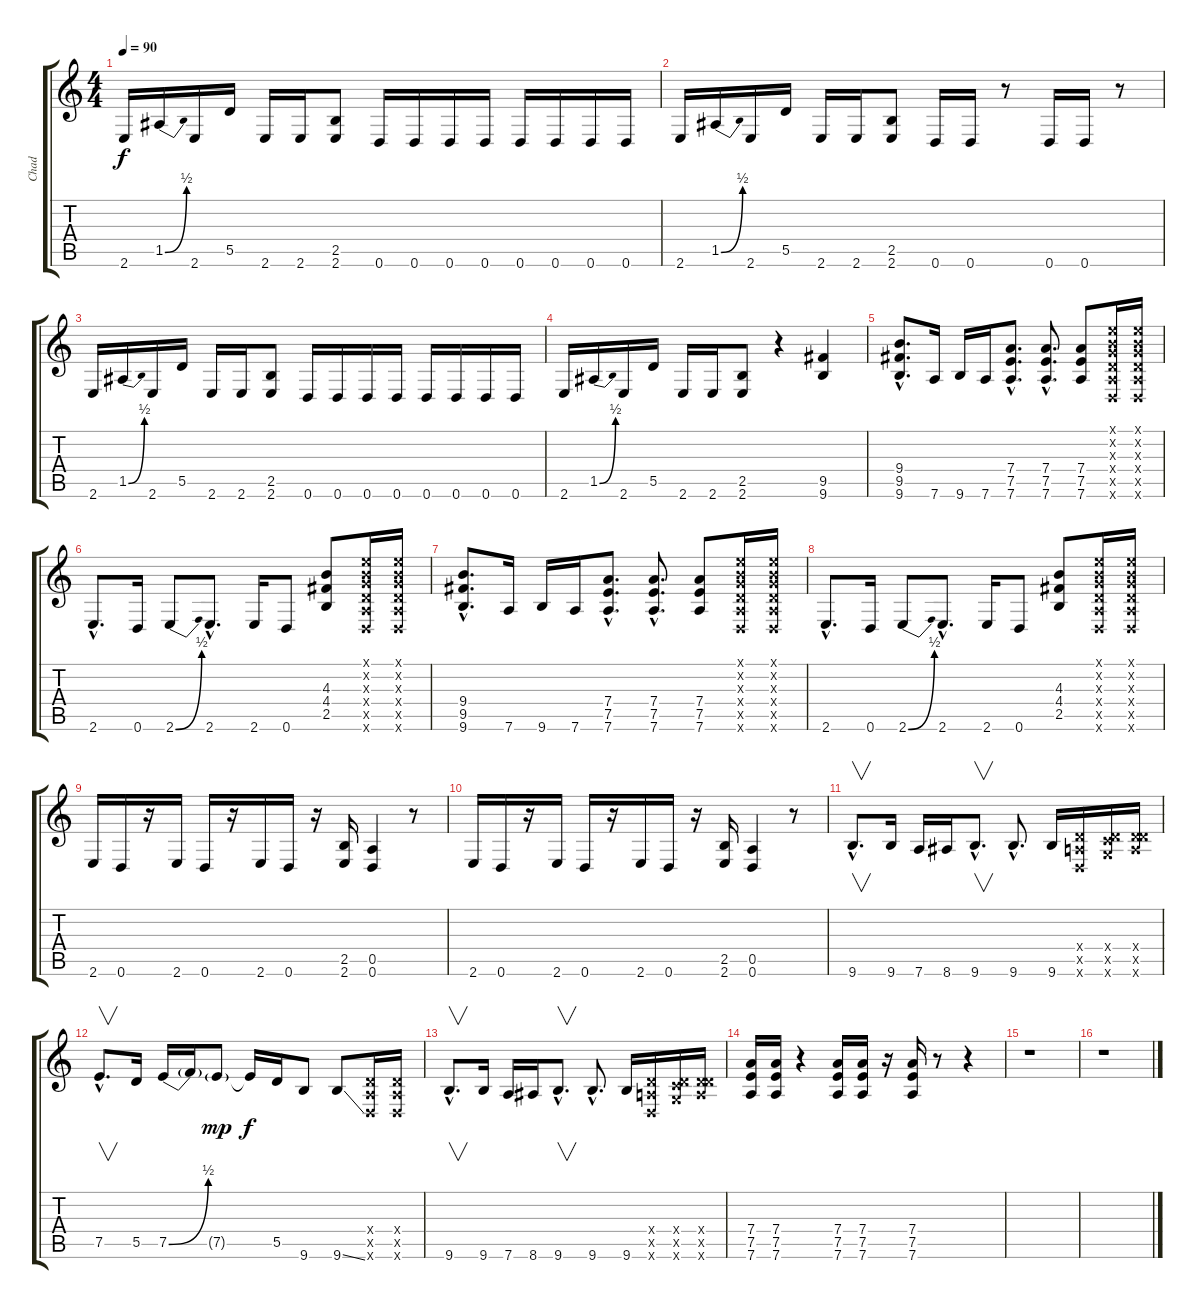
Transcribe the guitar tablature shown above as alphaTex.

\track ("Chad" "Chad") {instrument overdrivenguitar}
\staff {score tabs}
\tuning (E4 B3 G3 D3 A2 D2) {hide}
\ts (4 4)
\tempo 90
\clef g2
\ks c
2.6.16{dy f} 1.5{be (bend 0 0 60 2)}.16 2.6.16 5.5.16 2.6.16 2.6.16 (2.5 2.6).8 0.6.16 0.6.16 0.6.16 0.6.16 0.6.16 0.6.16 0.6.16 0.6.16 |
2.6.16 1.5{be (bend 0 0 60 2)}.16 2.6.16 5.5.16 2.6.16 2.6.16 (2.5 2.6).8 0.6.16 0.6.16 r.8 0.6.16 0.6.16 r.8 |
2.6.16 1.5{be (bend 0 0 60 2)}.16 2.6.16 5.5.16 2.6.16 2.6.16 (2.5 2.6).8 0.6.16 0.6.16 0.6.16 0.6.16 0.6.16 0.6.16 0.6.16 0.6.16 |
2.6.16 1.5{be (bend 0 0 60 2)}.16 2.6.16 5.5.16 2.6.16 2.6.16 (2.5 2.6).8 r.4 (9.5 9.6).4 |
(9.4{hac} 9.5{hac} 9.6{hac}).8{d} 7.6.16 9.6.16 7.6.16 (7.4{hac} 7.5{hac} 7.6{hac}).8{d} (7.4{hac} 7.5{hac} 7.6{hac}).8{d} (7.4 7.5 7.6).8 (0.1{x} 0.2{x} 0.3{x} 0.4{x} 0.5{x} 0.6{x}).16 (0.1{x} 0.2{x} 0.3{x} 0.4{x} 0.5{x} 0.6{x}).16 |
2.6{hac}.8{d} 0.6.16 2.6{be (bend 0 0 60 2)}.8 2.6{hac}.8{d} 2.6.16 0.6.8 (4.3 4.4 2.5).8 (0.1{x} 0.2{x} 0.3{x} 0.4{x} 0.5{x} 0.6{x}).16 (0.1{x} 0.2{x} 0.3{x} 0.4{x} 0.5{x} 0.6{x}).16 |
(9.4{hac} 9.5{hac} 9.6{hac}).8{d} 7.6.16 9.6.16 7.6.16 (7.4{hac} 7.5{hac} 7.6{hac}).8{d} (7.4{hac} 7.5{hac} 7.6{hac}).8{d} (7.4 7.5 7.6).8 (0.1{x} 0.2{x} 0.3{x} 0.4{x} 0.5{x} 0.6{x}).16 (0.1{x} 0.2{x} 0.3{x} 0.4{x} 0.5{x} 0.6{x}).16 |
2.6{hac}.8{d} 0.6.16 2.6{be (bend 0 0 60 2)}.8 2.6{hac}.8{d} 2.6.16 0.6.8 (4.3 4.4 2.5).8 (0.1{x} 0.2{x} 0.3{x} 0.4{x} 0.5{x} 0.6{x}).16 (0.1{x} 0.2{x} 0.3{x} 0.4{x} 0.5{x} 0.6{x}).16 |
2.6.16 0.6.16 r.16 2.6.16 0.6.16 r.16 2.6.16 0.6.16 r.16 (2.5 2.6).16 (0.5 0.6).4 r.8 |
2.6.16 0.6.16 r.16 2.6.16 0.6.16 r.16 2.6.16 0.6.16 r.16 (2.5 2.6).16 (0.5 0.6).4 r.8 |
9.6{hac}.8{v d} 9.6.16 7.6.16 8.6.16 9.6{hac}.8{v d} 9.6{hac}.8{d} 9.6.16 (0.4{x} 0.5{x} 0.6{x}).16 (0.4{x} 3.5{x} 5.6{x}).16 (0.4{x} 5.5{x} 7.6{x}).16 |
7.5{hac}.8{v d} 5.5.16 7.5{be (bend 0 0 60 2)}.16 7.5{t}.16 7.5{g}.8{dy mp} 7.5{t}.16{dy f} 5.5.16 9.6.8 9.6{ss}.8 (0.4{x} 0.5{x} 0.6{x}).16 (0.4{x} 0.5{x} 0.6{x}).16 |
9.6{hac}.8{v d} 9.6.16 7.6.16 8.6.16 9.6{hac}.8{v d} 9.6{hac}.8{d} 9.6.16 (0.4{x} 0.5{x} 0.6{x}).16 (0.4{x} 3.5{x} 5.6{x}).16 (0.4{x} 5.5{x} 7.6{x}).16 |
(7.4 7.5 7.6).16 (7.4 7.5 7.6).16 r.4 (7.4 7.5 7.6).16 (7.4 7.5 7.6).16 r.16 (7.4 7.5 7.6).16 r.8 r.4 |
r.1 |
r.1
